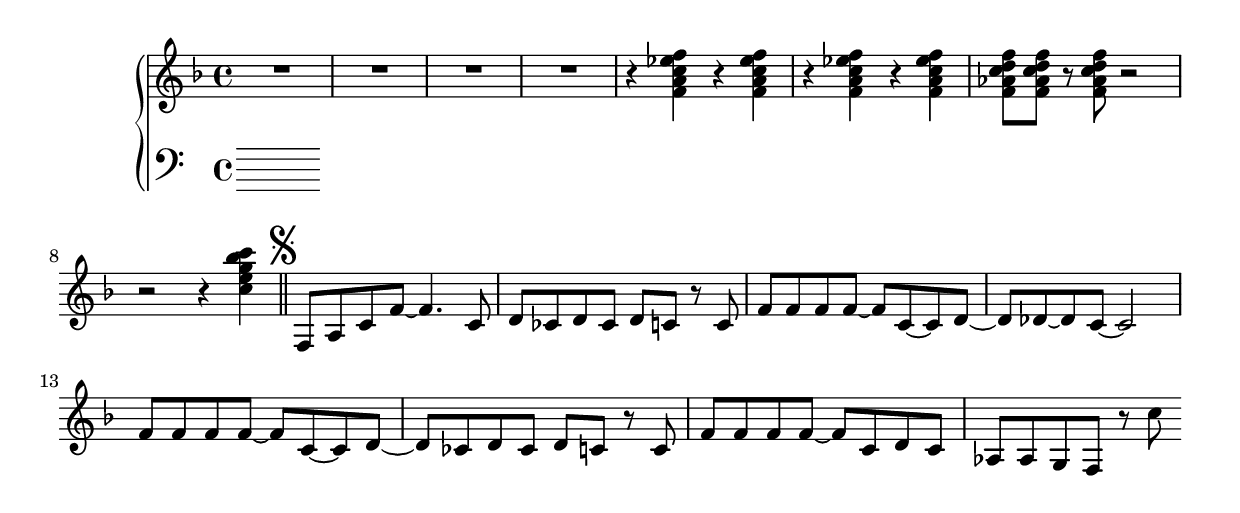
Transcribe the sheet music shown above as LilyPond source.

				% Government Man
\version "2.18.2"

\score {
  \relative c' {
      \new PianoStaff = "piano" <<
      \new Staff = "upper" {
	
				% Intro vamp
	\clef treble
	\key f \major
	R1 R1 R1 R1 |
	\repeat unfold 4 {r4 <f a c ees f>}
	<f aes c d f>8 <f aes c d f> r <f aes c d f> r2 |
	r2 r4 <c' e g bes c> \bar "||"
	\mark \markup { \musicglyph #"scripts.segno" }
	f,,8 a c f~ f4. c8 | % Hey everyone! To-
	d8 ces d ces d c r c | % -day is kind of special. I've
	f8 f f f~ f c~ c d~ | % had all the fun a guy
	d des~ des c~ c2 |    % can have
	f8 f f f~ f c~ c d~ | % Time to say by to work
	d ces d ces d c r c | % as I have known it. For
	f8 f f f~ f c d c | % thirty-two years I've been a
	aes aes g f r c'' | % government man. The
	
	}
      
      \new Staff = "lower" {
        \clef "bass"
	}
    >>
      
    }
  }